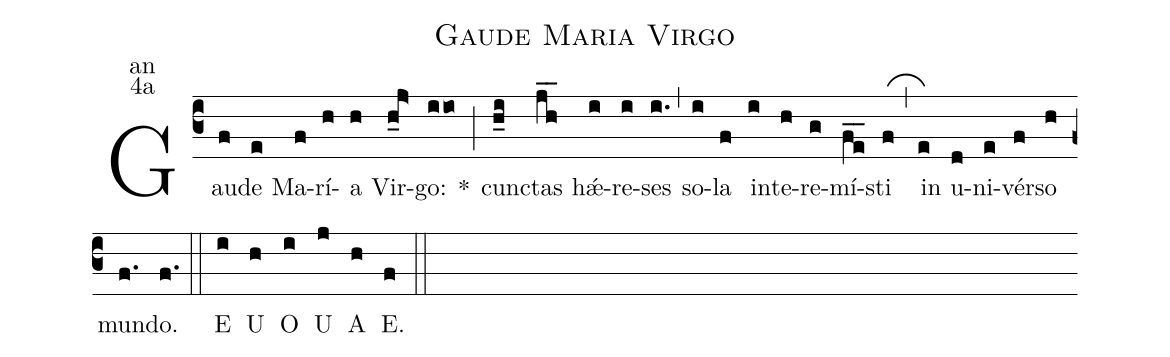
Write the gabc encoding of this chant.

name:Gaude Maria Virgo;
office-part:an;
mode:4a;
%%
(c3) Gau(f)de(e) Ma(f)rí(h)a(h) Vir(h_j>)go:(iio) <sp>*</sp>(;)
cun(h_i)ctas(jh__) hǽ(i)re(i)ses(i.) (,) so(i)la(f) in(i)te(h)re(g)mí(fe__)sti(f) (,_) in(e) u(d)ni(e)vér(f)so(h) mun(f.)do.(f.) (::)
<eu>E(i) U(h) O(i) U(j) A(h) E.(f) </eu>(::)
